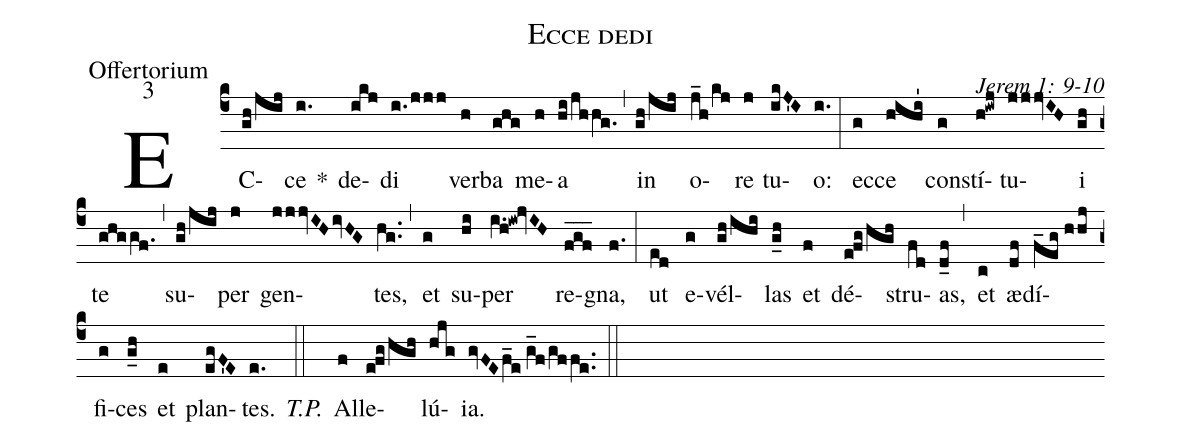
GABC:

name: Ecce dedi;
office-part: Offertorium;
mode: 3;
commentary: Jerem 1: 9-10;
%%
(c4) EC(gh/jij)ce(i.) *() de(ikj)di(i./jjj) ver(h)ba(ghg) me(h)a(hi/jhhg.) (,) in(gh/jij) o(j_h/kj)re(j) tu(ikJ'I)o:(i.) (:)
ec(g)ce(hihi') con(g)stí(h!iwj)tu(jjjvIH)i(gh) te(ghggf.) (,) su(gh/jij)per(j) gen(jjjvIHivHG)tes,(hg..) (,) et(g) su(hi)per(i.h!iw!jvIH) re(fgf___)gna,(f.) (:)
ut(ed) e(g)vél(gh/ihi)las(g_h) et(f) dé(e!fg/hgh)stru(fd)as,(d_f) (,) et(c) æ(df)dí(f_eg//hhj)fi(g)ces(g_h) et(e) plan(egF'E)tes.(e.) <i>T.P.</i>(::)
Al(f)le(e!fg/hgh)lú(hjg)ia.(gvFE/f_e//g_f/gffe..) (::)
